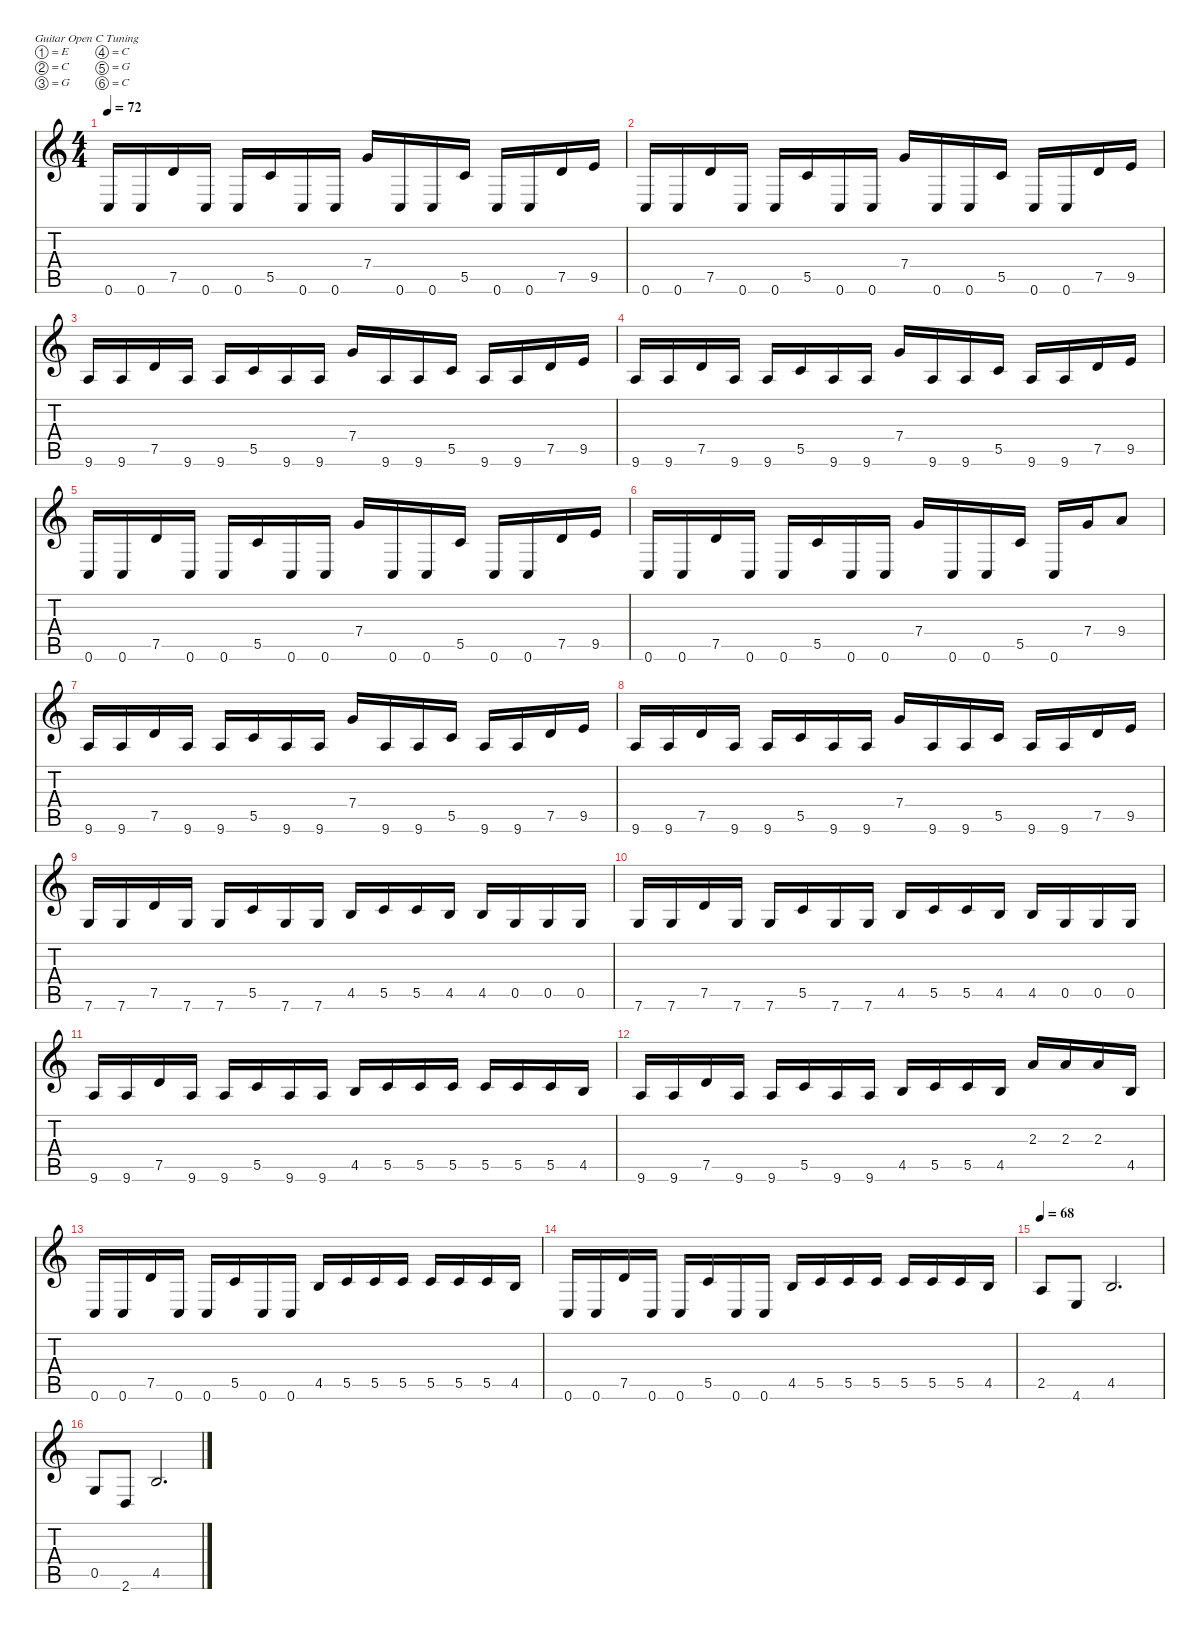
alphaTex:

\defaultSystemsLayout 4
\hideDynamics
\bracketExtendMode nobrackets
\singleTrackTrackNamePolicy hidden
\multiTrackTrackNamePolicy hidden
\otherSystemsTrackNameOrientation horizontal
\track ("Guitar 1" "dist.guit.") {defaultSystemsLayout 4 instrument distortionguitar}
\staff {score tabs}
\tuning (E4 C4 G3 C3 G2 C2)
\ts (4 4)
\beaming (8 2 2 2 2)
\tempo 72
\clef g2
\ks c
0.6.16{dy f instrument distortionguitar beam Up} 0.6.16{beam Up} 7.5.16{beam Up} 0.6.16{beam Up} 0.6.16{beam Up} 5.5.16{beam Up} 0.6.16{beam Up} 0.6.16{beam Up} 7.4.16{beam Up} 0.6.16{beam Up} 0.6.16{beam Up} 5.5.16{beam Up} 0.6.16{beam Up} 0.6.16{beam Up} 7.5.16{beam Up} 9.5.16{beam Up} |
0.6.16{beam Up} 0.6.16{beam Up} 7.5.16{beam Up} 0.6.16{beam Up} 0.6.16{beam Up} 5.5.16{beam Up} 0.6.16{beam Up} 0.6.16{beam Up} 7.4.16{beam Up} 0.6.16{beam Up} 0.6.16{beam Up} 5.5.16{beam Up} 0.6.16{beam Up} 0.6.16{beam Up} 7.5.16{beam Up} 9.5.16{beam Up} |
9.6.16{beam Up} 9.6.16{beam Up} 7.5.16{beam Up} 9.6.16{beam Up} 9.6.16{beam Up} 5.5.16{beam Up} 9.6.16{beam Up} 9.6.16{beam Up} 7.4.16{beam Up} 9.6.16{beam Up} 9.6.16{beam Up} 5.5.16{beam Up} 9.6.16{beam Up} 9.6.16{beam Up} 7.5.16{beam Up} 9.5.16{beam Up} |
9.6.16{beam Up} 9.6.16{beam Up} 7.5.16{beam Up} 9.6.16{beam Up} 9.6.16{beam Up} 5.5.16{beam Up} 9.6.16{beam Up} 9.6.16{beam Up} 7.4.16{beam Up} 9.6.16{beam Up} 9.6.16{beam Up} 5.5.16{beam Up} 9.6.16{beam Up} 9.6.16{beam Up} 7.5.16{beam Up} 9.5.16{beam Up} |
0.6.16{beam Up} 0.6.16{beam Up} 7.5.16{beam Up} 0.6.16{beam Up} 0.6.16{beam Up} 5.5.16{beam Up} 0.6.16{beam Up} 0.6.16{beam Up} 7.4.16{beam Up} 0.6.16{beam Up} 0.6.16{beam Up} 5.5.16{beam Up} 0.6.16{beam Up} 0.6.16{beam Up} 7.5.16{beam Up} 9.5.16{beam Up} |
0.6.16{beam Up} 0.6.16{beam Up} 7.5.16{beam Up} 0.6.16{beam Up} 0.6.16{beam Up} 5.5.16{beam Up} 0.6.16{beam Up} 0.6.16{beam Up} 7.4.16{beam Up} 0.6.16{beam Up} 0.6.16{beam Up} 5.5.16{beam Up} 0.6.16{beam Up} 7.4.16{beam Up} 9.4.8{beam Up} |
9.6.16{beam Up} 9.6.16{beam Up} 7.5.16{beam Up} 9.6.16{beam Up} 9.6.16{beam Up} 5.5.16{beam Up} 9.6.16{beam Up} 9.6.16{beam Up} 7.4.16{beam Up} 9.6.16{beam Up} 9.6.16{beam Up} 5.5.16{beam Up} 9.6.16{beam Up} 9.6.16{beam Up} 7.5.16{beam Up} 9.5.16{beam Up} |
9.6.16{beam Up} 9.6.16{beam Up} 7.5.16{beam Up} 9.6.16{beam Up} 9.6.16{beam Up} 5.5.16{beam Up} 9.6.16{beam Up} 9.6.16{beam Up} 7.4.16{beam Up} 9.6.16{beam Up} 9.6.16{beam Up} 5.5.16{beam Up} 9.6.16{beam Up} 9.6.16{beam Up} 7.5.16{beam Up} 9.5.16{beam Up} |
7.6.16{beam Up} 7.6.16{beam Up} 7.5.16{beam Up} 7.6.16{beam Up} 7.6.16{beam Up} 5.5.16{beam Up} 7.6.16{beam Up} 7.6.16{beam Up} 4.5.16{beam Up} 5.5.16{beam Up} 5.5.16{beam Up} 4.5.16{beam Up} 4.5.16{beam Up} 0.5.16{beam Up} 0.5.16{beam Up} 0.5.16{beam Up} |
7.6.16{beam Up} 7.6.16{beam Up} 7.5.16{beam Up} 7.6.16{beam Up} 7.6.16{beam Up} 5.5.16{beam Up} 7.6.16{beam Up} 7.6.16{beam Up} 4.5.16{beam Up} 5.5.16{beam Up} 5.5.16{beam Up} 4.5.16{beam Up} 4.5.16{beam Up} 0.5.16{beam Up} 0.5.16{beam Up} 0.5.16{beam Up} |
9.6.16{beam Up} 9.6.16{beam Up} 7.5.16{beam Up} 9.6.16{beam Up} 9.6.16{beam Up} 5.5.16{beam Up} 9.6.16{beam Up} 9.6.16{beam Up} 4.5.16{beam Up} 5.5.16{beam Up} 5.5.16{beam Up} 5.5.16{beam Up} 5.5.16{beam Up} 5.5.16{beam Up} 5.5.16{beam Up} 4.5.16{beam Up} |
9.6.16{beam Up} 9.6.16{beam Up} 7.5.16{beam Up} 9.6.16{beam Up} 9.6.16{beam Up} 5.5.16{beam Up} 9.6.16{beam Up} 9.6.16{beam Up} 4.5.16{beam Up} 5.5.16{beam Up} 5.5.16{beam Up} 4.5.16{beam Up} 2.3.16{beam Up} 2.3.16{beam Up} 2.3.16{beam Up} 4.5.16{beam Up} |
0.6.16{beam Up} 0.6.16{beam Up} 7.5.16{beam Up} 0.6.16{beam Up} 0.6.16{beam Up} 5.5.16{beam Up} 0.6.16{beam Up} 0.6.16{beam Up} 4.5.16{beam Up} 5.5.16{beam Up} 5.5.16{beam Up} 5.5.16{beam Up} 5.5.16{beam Up} 5.5.16{beam Up} 5.5.16{beam Up} 4.5.16{beam Up} |
0.6.16{beam Up} 0.6.16{beam Up} 7.5.16{beam Up} 0.6.16{beam Up} 0.6.16{beam Up} 5.5.16{beam Up} 0.6.16{beam Up} 0.6.16{beam Up} 4.5.16{beam Up} 5.5.16{beam Up} 5.5.16{beam Up} 5.5.16{beam Up} 5.5.16{beam Up} 5.5.16{beam Up} 5.5.16{beam Up} 4.5.16{beam Up} |
\tempo 68
2.5.8{beam Up} 4.6.8{beam Up} 4.5.2{d beam Up} |
0.5.8{beam Up} 2.6.8{beam Up} 4.5.2{d beam Up}
